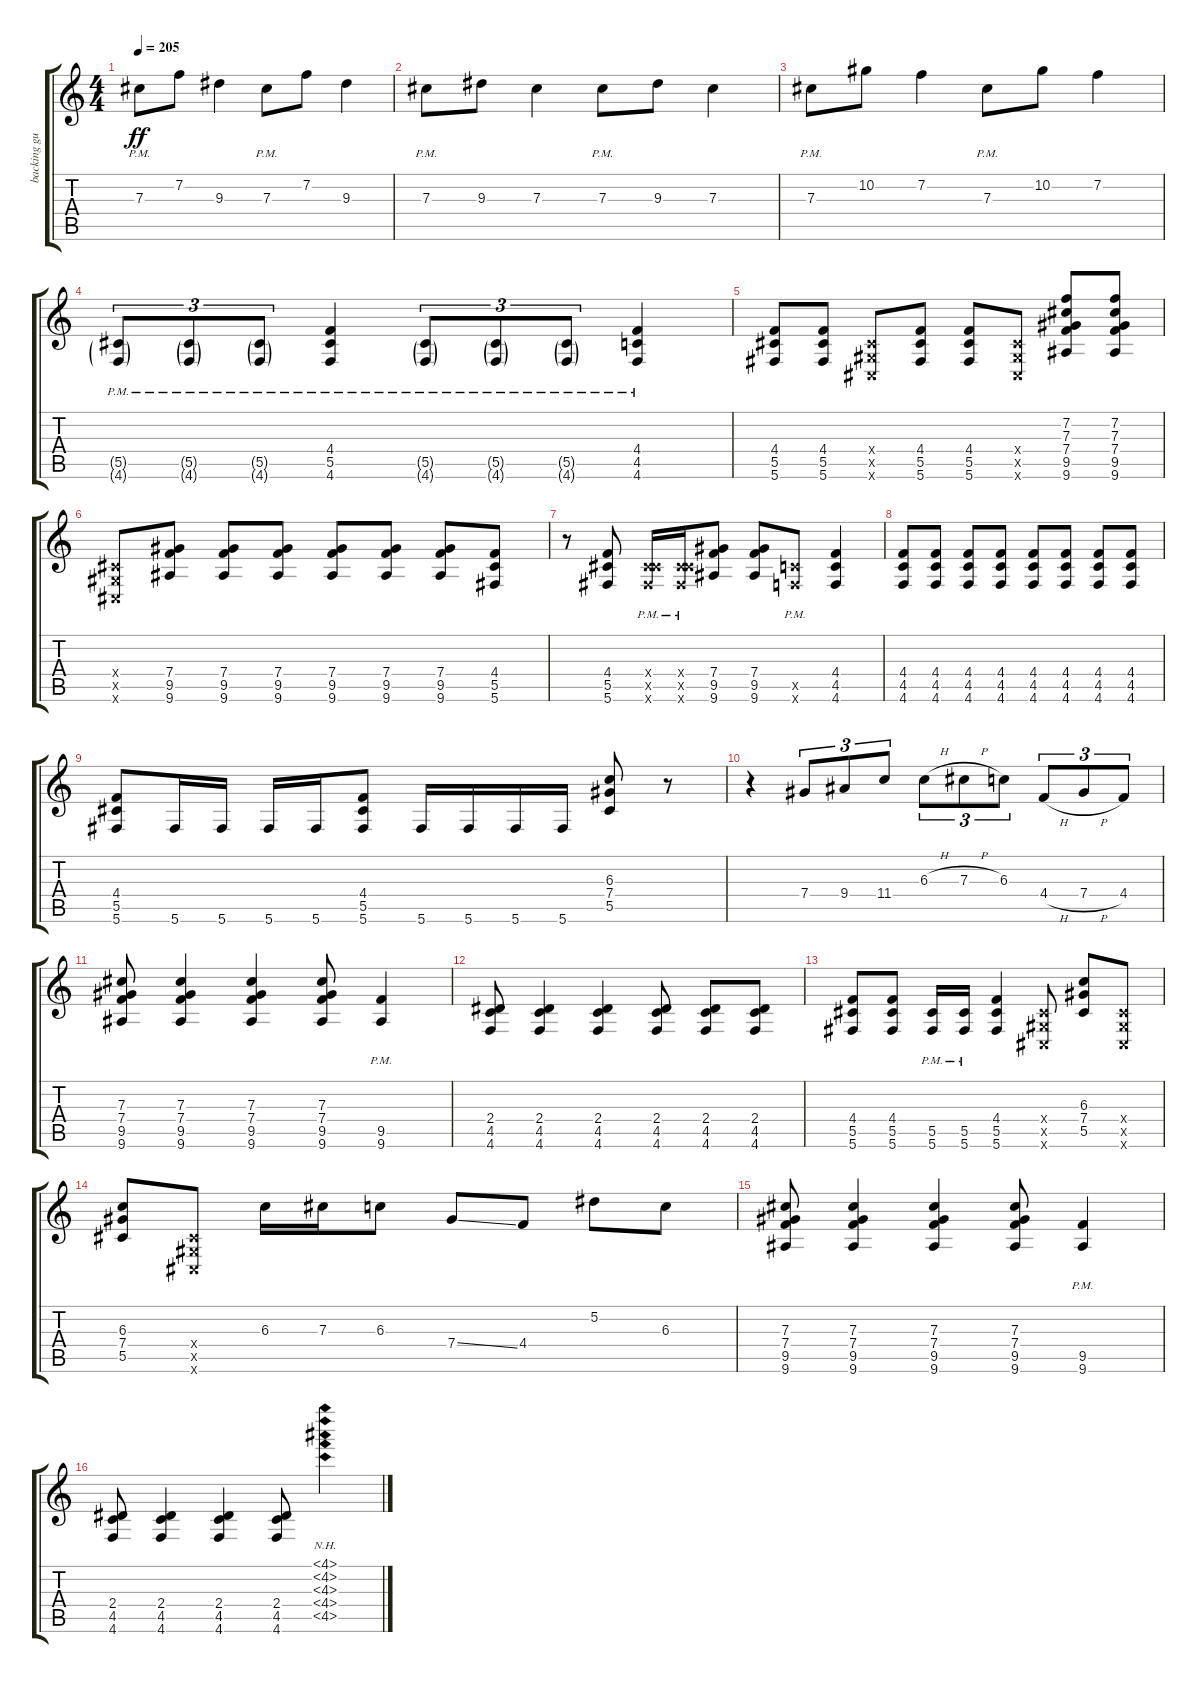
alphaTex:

\track ("backing guitar L " "backing gu") {instrument overdrivenguitar}
\staff {score tabs}
\tuning (Eb4 Bb3 Gb3 Db3 Ab2 Db2) {hide}
\ts (4 4)
\tempo 205
\clef g2
\ks c
7.3{pm}.8{dy ff} 7.2.8 9.3.4 7.3{pm}.8 7.2.8 9.3.4 |
7.3{pm}.8 9.3.8 7.3.4 7.3{pm}.8 9.3.8 7.3.4 |
7.3{pm}.8 10.2.8 7.2.4 7.3{pm}.8 10.2.8 7.2.4 |
(5.5{g pm} 4.6{g pm}).8{tu (3 2)} (5.5{g pm} 4.6{g pm}).8{tu (3 2)} (5.5{g pm} 4.6{g pm}).8{tu (3 2)} (4.4 5.5{pm} 4.6{pm}).4 (5.5{g pm} 4.6{g pm}).8{tu (3 2)} (5.5{g pm} 4.6{g pm}).8{tu (3 2)} (5.5{g pm} 4.6{g pm}).8{tu (3 2)} (4.4 4.5{pm} 4.6{pm}).4 |
(4.4 5.5 5.6).8 (4.4 5.5 5.6).8 (0.4{x} 0.5{x} 0.6{x}).8 (4.4 5.5 5.6).8 (4.4 5.5 5.6).8 (0.4{x} 0.5{x} 0.6{x}).8 (7.2 7.3 7.4 9.5 9.6).8 (7.2 7.3 7.4 9.5 9.6).8 |
(0.4{x} 0.5{x} 0.6{x}).8 (7.4 9.5 9.6).8 (7.4 9.5 9.6).8 (7.4 9.5 9.6).8 (7.4 9.5 9.6).8 (7.4 9.5 9.6).8 (7.4 9.5 9.6).8 (4.4 5.5 5.6).8 |
r.8 (4.4 5.5 5.6).8 (0.4{x} 5.5{pm x} 5.6{pm x}).16 (0.4{x} 5.5{pm x} 5.6{pm x}).16 (7.4 9.5 9.6).8 (7.4 9.5 9.6).8 (4.5{pm x} 4.6{pm x}).8 (4.4 4.5 4.6).4 |
(4.4 4.5 4.6).8 (4.4 4.5 4.6).8 (4.4 4.5 4.6).8 (4.4 4.5 4.6).8 (4.4 4.5 4.6).8 (4.4 4.5 4.6).8 (4.4 4.5 4.6).8 (4.4 4.5 4.6).8 |
(4.4 5.5 5.6).8 5.6.16 5.6.16 5.6.16 5.6.16 (4.4 5.5 5.6).8 5.6.16 5.6.16 5.6.16 5.6.16 (6.3 7.4 5.5).8 r.8 |
r.4 7.4.8{tu (3 2)} 9.4.8{tu (3 2)} 11.4.8{tu (3 2)} 6.3{h}.8{tu (3 2)} 7.3{h}.8{tu (3 2)} 6.3.8{tu (3 2)} 4.4{h}.8{tu (3 2)} 7.4{h}.8{tu (3 2)} 4.4.8{tu (3 2)} |
(7.3 7.4 9.5 9.6).8 (7.3 7.4 9.5 9.6).4 (7.3 7.4 9.5 9.6).4 (7.3 7.4 9.5 9.6).8 (9.5{pm} 9.6{pm}).4 |
(2.4 4.5 4.6).8 (2.4 4.5 4.6).4 (2.4 4.5 4.6).4 (2.4 4.5 4.6).8 (2.4 4.5 4.6).8 (2.4 4.5 4.6).8 |
(4.4 5.5 5.6).8 (4.4 5.5 5.6).8 (5.5{pm} 5.6{pm}).16 (5.5{pm} 5.6{pm}).16 (4.4 5.5 5.6).4 (0.4{x} 0.5{x} 0.6{x}).8 (6.3 7.4 5.5).8 (0.4{x} 0.5{x} 0.6{x}).8 |
(6.3 7.4 5.5).8 (0.4{x} 0.5{x} 0.6{x}).8 6.3.16 7.3.16 6.3.8 7.4{ss}.8 4.4.8 5.2.8 6.3.8 |
(7.3 7.4 9.5 9.6).8 (7.3 7.4 9.5 9.6).4 (7.3 7.4 9.5 9.6).4 (7.3 7.4 9.5 9.6).8 (9.5{pm} 9.6{pm}).4 |
(2.4 4.5 4.6).8 (2.4 4.5 4.6).4 (2.4 4.5 4.6).4 (2.4 4.5 4.6).8 (4.1{nh} 4.2{nh} 4.3{nh} 4.4{nh} 4.5{nh}).4
